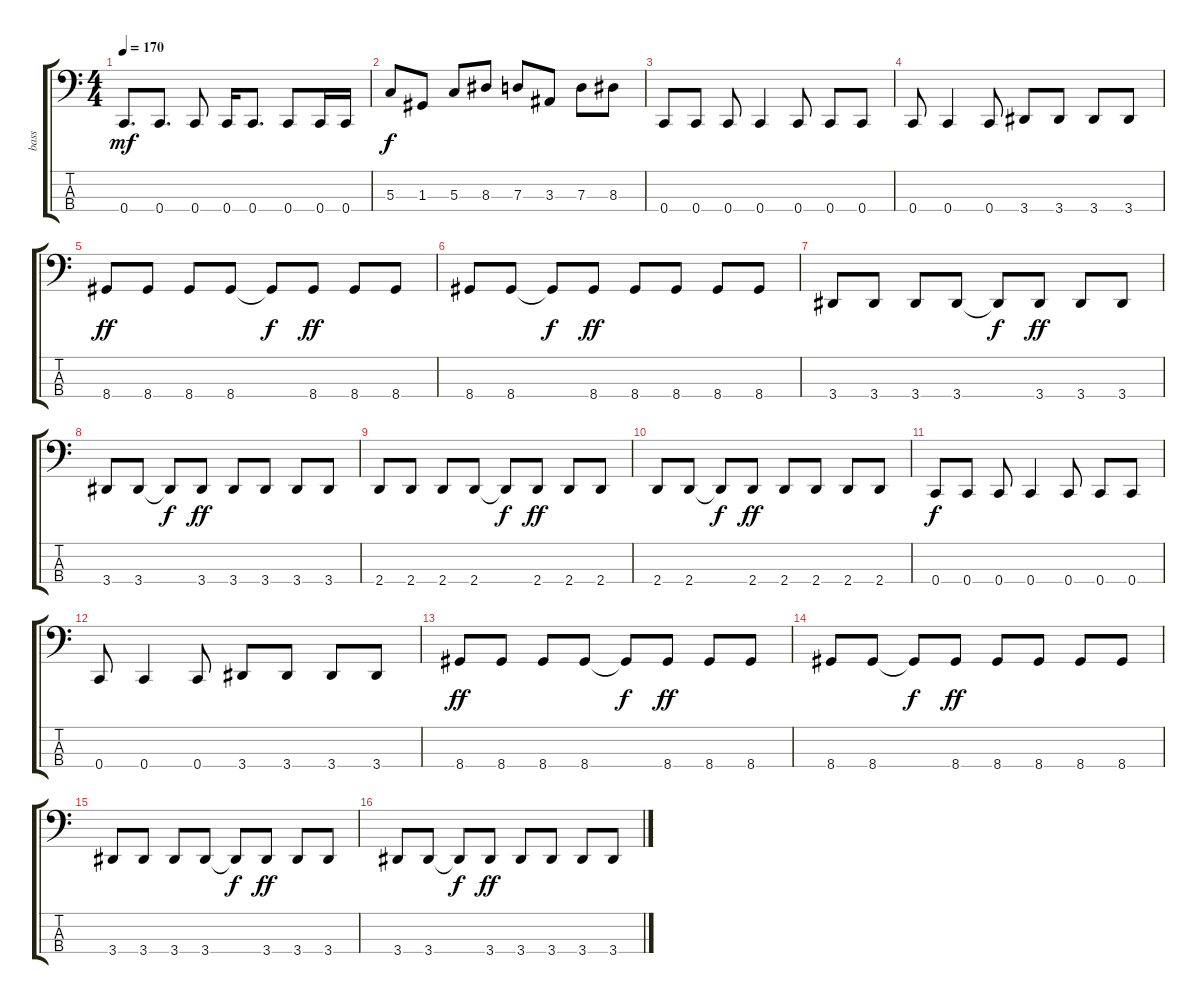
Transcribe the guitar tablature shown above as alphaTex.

\track ("bass" "bass") {instrument electricbasspick}
\staff {score tabs}
\tuning (F2 C2 G1 C1) {hide}
\ts (4 4)
\tempo 170
\clef f4
\ks c
0.4.8{d dy mf} 0.4.8{d} 0.4.8 0.4.16 0.4.8{d} 0.4.8 0.4.16 0.4.16 |
5.3.8{dy f} 1.3.8 5.3.8 8.3.8 7.3.8 3.3.8 7.3.8 8.3.8 |
0.4.8 0.4.8 0.4.8 0.4.4 0.4.8 0.4.8 0.4.8 |
0.4.8 0.4.4 0.4.8 3.4.8 3.4.8 3.4.8 3.4.8 |
8.4.8{dy ff} 8.4.8 8.4.8 8.4.8 8.4{t}.8{dy f} 8.4.8{dy ff} 8.4.8 8.4.8 |
8.4.8 8.4.8 8.4{t}.8{dy f} 8.4.8{dy ff} 8.4.8 8.4.8 8.4.8 8.4.8 |
3.4.8 3.4.8 3.4.8 3.4.8 3.4{t}.8{dy f} 3.4.8{dy ff} 3.4.8 3.4.8 |
3.4.8 3.4.8 3.4{t}.8{dy f} 3.4.8{dy ff} 3.4.8 3.4.8 3.4.8 3.4.8 |
2.4.8 2.4.8 2.4.8 2.4.8 2.4{t}.8{dy f} 2.4.8{dy ff} 2.4.8 2.4.8 |
2.4.8 2.4.8 2.4{t}.8{dy f} 2.4.8{dy ff} 2.4.8 2.4.8 2.4.8 2.4.8 |
0.4.8{dy f} 0.4.8 0.4.8 0.4.4 0.4.8 0.4.8 0.4.8 |
0.4.8 0.4.4 0.4.8 3.4.8 3.4.8 3.4.8 3.4.8 |
8.4.8{dy ff} 8.4.8 8.4.8 8.4.8 8.4{t}.8{dy f} 8.4.8{dy ff} 8.4.8 8.4.8 |
8.4.8 8.4.8 8.4{t}.8{dy f} 8.4.8{dy ff} 8.4.8 8.4.8 8.4.8 8.4.8 |
3.4.8 3.4.8 3.4.8 3.4.8 3.4{t}.8{dy f} 3.4.8{dy ff} 3.4.8 3.4.8 |
3.4.8 3.4.8 3.4{t}.8{dy f} 3.4.8{dy ff} 3.4.8 3.4.8 3.4.8 3.4.8
